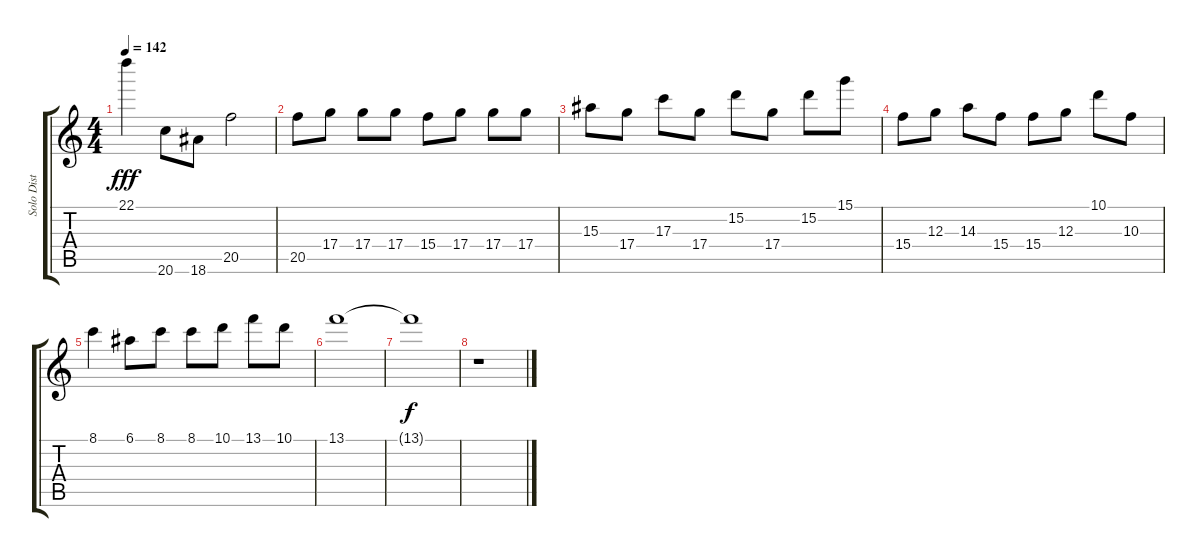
\track ("Solo Dist" "Solo Dist") {instrument overdrivenguitar}
\staff {score tabs}
\tuning (E4 B3 G3 D3 A2 E2) {hide}
\ts (4 4)
\tempo 142
\clef g2
\ks c
22.1.4{dy fff} 20.6.8 18.6.8 20.5.2 |
20.5.8 17.4.8 17.4.8 17.4.8 15.4.8 17.4.8 17.4.8 17.4.8 |
15.3.8 17.4.8 17.3.8 17.4.8 15.2.8 17.4.8 15.2.8 15.1.8 |
15.4.8 12.3.8 14.3.8 15.4.8 15.4.8 12.3.8 10.1.8 10.3.8 |
8.1.4 6.1.8 8.1.8 8.1.8 10.1.8 13.1.8 10.1.8 |
13.1.1 |
13.1{t}.1{dy f} |
r.1
